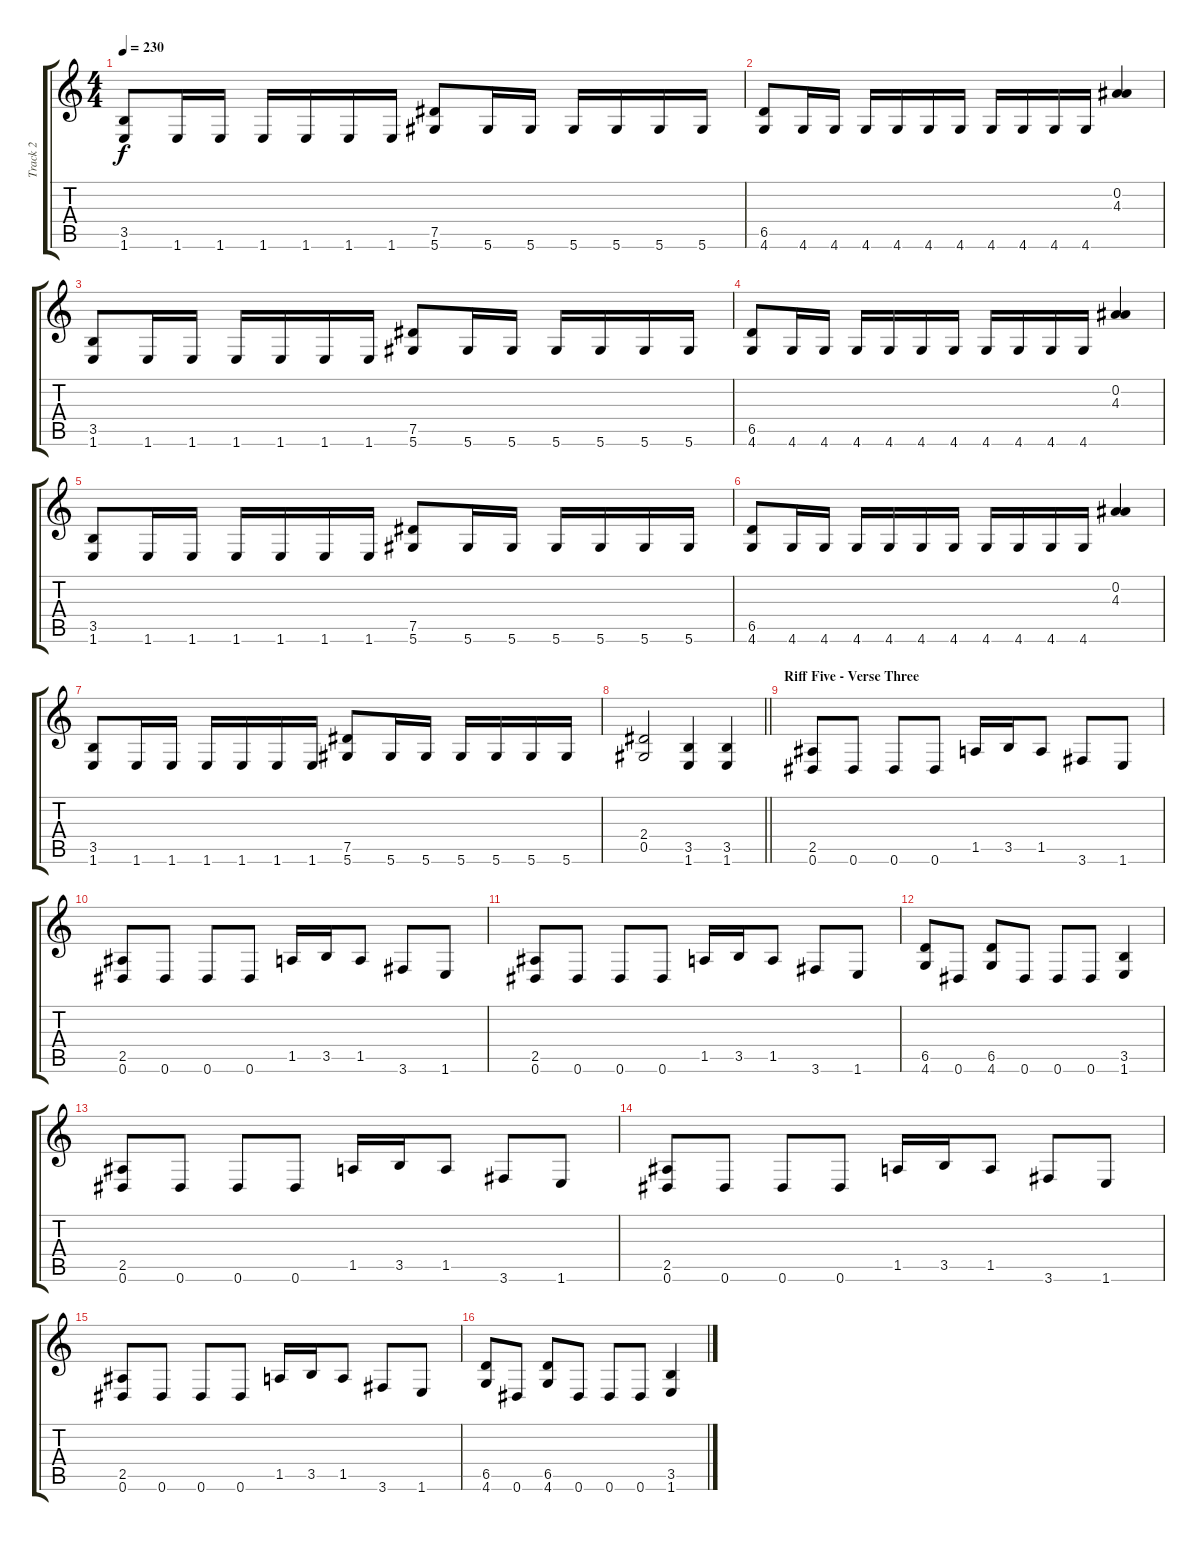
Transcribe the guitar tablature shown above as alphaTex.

\track ("Track 2" "Track 2") {instrument distortionguitar}
\staff {score tabs}
\tuning (Eb4 Bb3 Gb3 Db3 Ab2 Eb2) {hide}
\ts (4 4)
\tempo 230
\clef g2
\ks c
(3.5 1.6).8{dy f} 1.6.16 1.6.16 1.6.16 1.6.16 1.6.16 1.6.16 (7.5 5.6).8 5.6.16 5.6.16 5.6.16 5.6.16 5.6.16 5.6.16 |
(6.5 4.6).8 4.6.16 4.6.16 4.6.16 4.6.16 4.6.16 4.6.16 4.6.16 4.6.16 4.6.16 4.6.16 (0.2 4.3).4 |
(3.5 1.6).8 1.6.16 1.6.16 1.6.16 1.6.16 1.6.16 1.6.16 (7.5 5.6).8 5.6.16 5.6.16 5.6.16 5.6.16 5.6.16 5.6.16 |
(6.5 4.6).8 4.6.16 4.6.16 4.6.16 4.6.16 4.6.16 4.6.16 4.6.16 4.6.16 4.6.16 4.6.16 (0.2 4.3).4 |
(3.5 1.6).8 1.6.16 1.6.16 1.6.16 1.6.16 1.6.16 1.6.16 (7.5 5.6).8 5.6.16 5.6.16 5.6.16 5.6.16 5.6.16 5.6.16 |
(6.5 4.6).8 4.6.16 4.6.16 4.6.16 4.6.16 4.6.16 4.6.16 4.6.16 4.6.16 4.6.16 4.6.16 (0.2 4.3).4 |
(3.5 1.6).8 1.6.16 1.6.16 1.6.16 1.6.16 1.6.16 1.6.16 (7.5 5.6).8 5.6.16 5.6.16 5.6.16 5.6.16 5.6.16 5.6.16 |
\barLineRight lightlight
(2.4 0.5).2 (3.5 1.6).4 (3.5 1.6).4 |
\section ("" "Riff Five - Verse Three")
(2.5 0.6).8 0.6.8 0.6.8 0.6.8 1.5.16 3.5.16 1.5.8 3.6.8 1.6.8 |
(2.5 0.6).8 0.6.8 0.6.8 0.6.8 1.5.16 3.5.16 1.5.8 3.6.8 1.6.8 |
(2.5 0.6).8 0.6.8 0.6.8 0.6.8 1.5.16 3.5.16 1.5.8 3.6.8 1.6.8 |
(6.5 4.6).8 0.6.8 (6.5 4.6).8 0.6.8 0.6.8 0.6.8 (3.5 1.6).4 |
(2.5 0.6).8 0.6.8 0.6.8 0.6.8 1.5.16 3.5.16 1.5.8 3.6.8 1.6.8 |
(2.5 0.6).8 0.6.8 0.6.8 0.6.8 1.5.16 3.5.16 1.5.8 3.6.8 1.6.8 |
(2.5 0.6).8 0.6.8 0.6.8 0.6.8 1.5.16 3.5.16 1.5.8 3.6.8 1.6.8 |
(6.5 4.6).8 0.6.8 (6.5 4.6).8 0.6.8 0.6.8 0.6.8 (3.5 1.6).4
